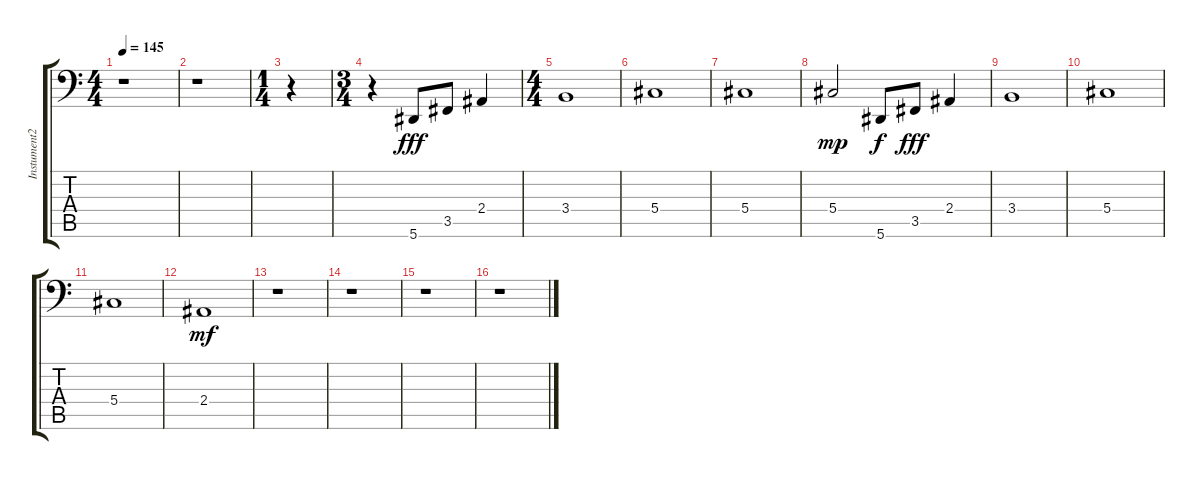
\track ("Instument2" "Instument2") {instrument tuba}
\staff {score tabs}
\tuning (Bb3 F3 Db3 Ab2 Eb2 Bb1) {hide}
\ts (4 4)
\tempo 145
\clef f4
\ks c
r.1{dy fff} |
r.1 |
\ts (1 4)
r.4 |
\ts (3 4)
r.4 5.6.8 3.5.8 2.4.4 |
\ts (4 4)
3.4.1 |
5.4.1 |
5.4.1 |
5.4.2{dy mp} 5.6.8{dy f} 3.5.8{dy fff} 2.4.4 |
3.4.1 |
5.4.1 |
5.4.1 |
2.4.1{dy mf} |
r.1 |
r.1 |
r.1 |
r.1
